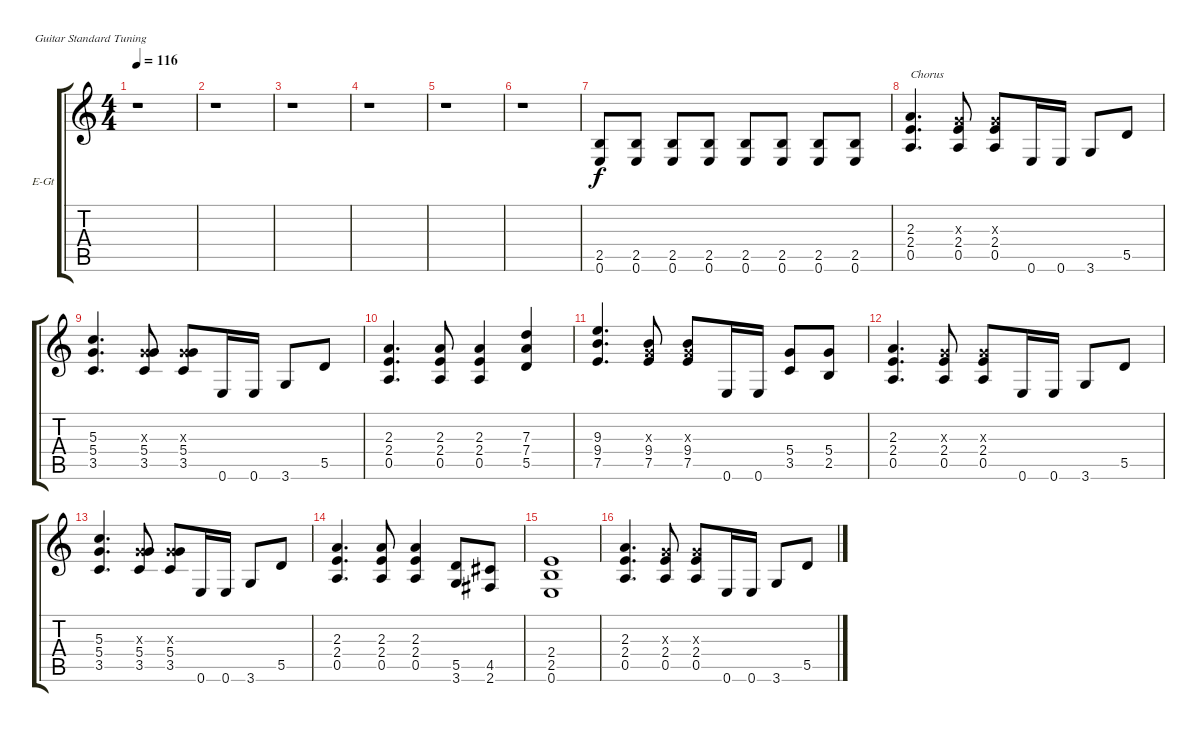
\bracketExtendMode groupsimilarinstruments
\firstSystemTrackNameOrientation horizontal
\otherSystemsTrackNameOrientation horizontal
\track ("Gtr. 3" "E-Gt") {instrument overdrivenguitar}
\staff {score tabs}
\tuning (E4 B3 G3 D3 A2 E2)
\ts (4 4)
\tempo 116
\clef g2
\ks c
r.1{dy f} |
r.1 |
r.1 |
r.1 |
r.1 |
r.1 |
(2.5 0.6).8 (2.5 0.6).8 (2.5 0.6).8 (2.5 0.6).8 (2.5 0.6).8 (2.5 0.6).8 (2.5 0.6).8 (2.5 0.6).8 |
(2.3 2.4 0.5).4{d txt "Chorus"} (0.3{x} 2.4 0.5).8 (0.3{x} 2.4 0.5).8 0.6.16 0.6.16 3.6.8 5.5.8 |
(5.3 5.4 3.5).4{d} (0.3{x} 5.4 3.5).8 (0.3{x} 5.4 3.5).8 0.6.16 0.6.16 3.6.8 5.5.8 |
(2.3 2.4 0.5).4{d} (2.3 2.4 0.5).8 (2.3 2.4 0.5).4 (7.3 7.4 5.5).4 |
(9.3 9.4 7.5).4{d} (0.3{x} 9.4 7.5).8 (0.3{x} 9.4 7.5).8 0.6.16 0.6.16 (5.4 3.5).8 (5.4 2.5).8 |
(2.3 2.4 0.5).4{d} (0.3{x} 2.4 0.5).8 (0.3{x} 2.4 0.5).8 0.6.16 0.6.16 3.6.8 5.5.8 |
(5.3 5.4 3.5).4{d} (0.3{x} 5.4 3.5).8 (0.3{x} 5.4 3.5).8 0.6.16 0.6.16 3.6.8 5.5.8 |
(2.3 2.4 0.5).4{d} (2.3 2.4 0.5).8 (2.3 2.4 0.5).4 (5.5 3.6).8 (4.5 2.6).8 |
(2.4 2.5 0.6).1 |
(2.3 2.4 0.5).4{d} (0.3{x} 2.4 0.5).8 (0.3{x} 2.4 0.5).8 0.6.16 0.6.16 3.6.8 5.5.8
